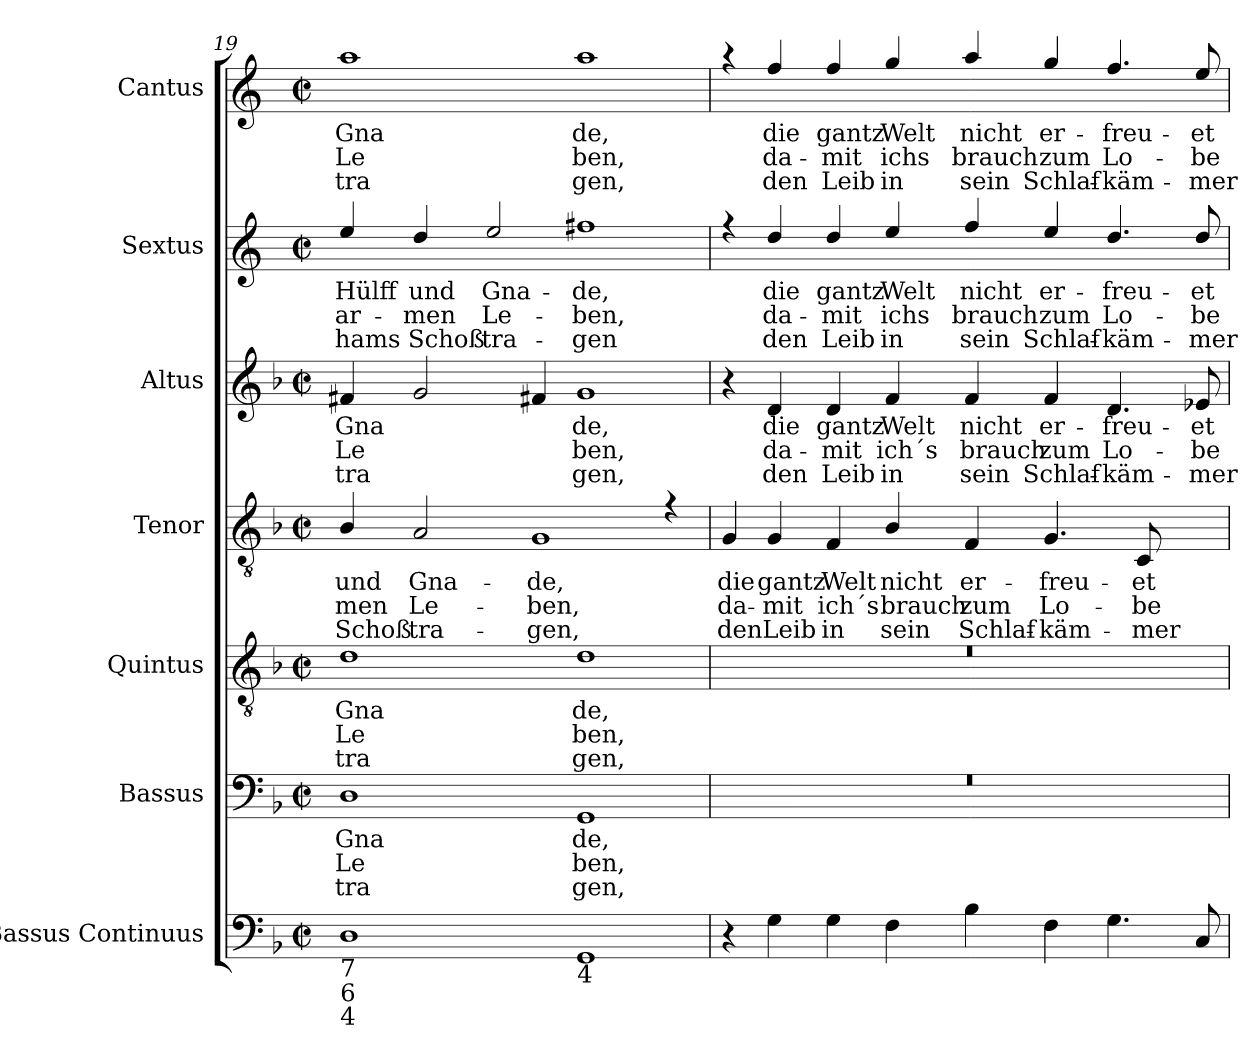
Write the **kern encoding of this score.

**kern	**kern	**text	**text	**text	**kern	**text	**text	**text	**kern	**text	**text	**text	**kern	**text	**text	**text	**kern	**text	**text	**text	**kern	**text	**text	**text
*part7	*part6	*part6	*part6	*part6	*part5	*part5	*part5	*part5	*part4	*part4	*part4	*part4	*part3	*part3	*part3	*part3	*part2	*part2	*part2	*part2	*part1	*part1	*part1	*part1
*staff7	*staff6	*staff6	*staff6	*staff6	*staff5	*staff5	*staff5	*staff5	*staff4	*staff4	*staff4	*staff4	*staff3	*staff3	*staff3	*staff3	*staff2	*staff2	*staff2	*staff2	*staff1	*staff1	*staff1	*staff1
*I"Bassus Continuus	*I"Bassus	*	*	*	*I"Quintus	*	*	*	*I"Tenor	*	*	*	*I"Altus	*	*	*	*I"Sextus	*	*	*	*I"Cantus	*	*	*
*clefF4	*clefF4	*	*	*	*clefGv2	*	*	*	*clefGv2	*	*	*	*clefG2	*	*	*	*clefG2	*	*	*	*clefG2	*	*	*
*	*	*	*	*	*	*	*	*	*	*	*	*	*	*	*	*	*ITrd4c7	*	*	*	*ITrd4c7	*	*	*
*k[b-]	*k[b-]	*	*	*	*k[b-]	*	*	*	*k[b-]	*	*	*	*k[b-]	*	*	*	*k[b-]	*	*	*	*k[b-]	*	*	*
*F:	*F:	*	*	*	*F:	*	*	*	*F:	*	*	*	*F:	*	*	*	*F:	*	*	*	*F:	*	*	*
*M4/2	*M4/2	*	*	*	*M4/2	*	*	*	*M4/2	*	*	*	*M4/2	*	*	*	*M4/2	*	*	*	*M4/2	*	*	*
*met(c|)	*met(c|)	*	*	*	*met(c|)	*	*	*	*met(c|)	*	*	*	*met(c|)	*	*	*	*met(c|)	*	*	*	*met(c|)	*	*	*
=19	=19	=19	=19	=19	=19	=19	=19	=19	=19	=19	=19	=19	=19	=19	=19	=19	=19	=19	=19	=19	=19	=19	=19	=19
!LO:TX:b:t=7	!	!	!	!	!	!	!	!	!	!	!	!	!	!	!	!	!	!	!	!	!	!	!	!
!LO:TX:b:t=6\n4	!	!	!	!	!	!	!	!	!	!	!	!	!	!	!	!	!	!	!	!	!	!	!	!
!	!	!LO:LY:b	!LO:LY:b	!LO:LY:b	!	!LO:LY:b	!LO:LY:b	!LO:LY:b	!	!LO:LY:b	!LO:LY:b	!LO:LY:b	!	!LO:LY:b	!LO:LY:b	!LO:LY:b	!	!LO:LY:b	!LO:LY:b	!LO:LY:b	!	!LO:LY:b	!LO:LY:b	!LO:LY:b
*	*^	*	*	*	*^	*	*	*	*^	*	*	*	*^	*	*	*	*^	*	*	*	*^	*	*	*
*	*	*	*	*	*	*	*	*	*	*	*	*	*	*	*	*	*^	*	*	*	*	*	*	*	*	*	*	*	*	*
1D	1D	0ryy	Gna	Le	tra	1d	0ryy	Gna	Le	tra	4B-	0ryy	und	men	Schoß	4f#X	0ryy	0ryy	Gna	Le	tra	4a	0ryy	Hülff	ar-	-hams	1dd	0ryy	Gna	Le	tra
!	!	!	!	!	!	!	!	!	!	!	!	!	!LO:LY:b	!LO:LY:b	!LO:LY:b	!	!	!	!	!	!	!	!	!LO:LY:b	!LO:LY:b	!LO:LY:b	!	!	!	!	!
.	.	.	.	.	.	.	.	.	.	.	2A	.	Gna-	-Le-	-tra-	2g	.	.	.	.	.	4g	.	und	men	Schoß	.	.	.	.	.
!	!	!	!	!	!	!	!	!	!	!	!	!	!	!	!	!	!	!	!	!	!	!	!	!LO:LY:b	!LO:LY:b	!LO:LY:b	!	!	!	!	!
.	.	.	.	.	.	.	.	.	.	.	.	.	.	.	.	.	.	.	.	.	.	2a	.	Gna-	-Le-	-tra-	.	.	.	.	.
!	!	!	!	!	!	!	!	!	!	!	!	!	!LO:LY:b	!LO:LY:b	!LO:LY:b	!	!	!	!	!	!	!	!	!	!	!	!	!	!	!	!
.	.	.	.	.	.	.	.	.	.	.	1G	.	-de,	ben,	gen,	4f#X	.	.	.	.	.	.	.	.	.	.	.	.	.	.	.
!LO:TX:b:t=4	!	!	!	!	!	!	!	!	!	!	!	!	!	!	!	!	!	!	!	!	!	!	!	!	!	!	!	!	!	!	!
!	!	!	!LO:LY:b	!LO:LY:b	!LO:LY:b	!	!	!LO:LY:b	!LO:LY:b	!LO:LY:b	!	!	!	!	!	!	!	!	!LO:LY:b	!LO:LY:b	!LO:LY:b	!	!	!LO:LY:b	!LO:LY:b	!LO:LY:b	!	!	!LO:LY:b	!LO:LY:b	!LO:LY:b
1GG	1GG	.	de,	ben,	gen,	1d	.	de,	ben,	gen,	.	.	.	.	.	1g	.	.	de,	ben,	gen,	1bn	.	-de,	ben,	gen	1dd	.	de,	ben,	gen,
.	.	.	.	.	.	.	.	.	.	.	4r	.	.	.	.	.	.	.	.	.	.	.	.	.	.	.	.	.	.	.	.
=20	=20	=20	=20	=20	=20	=20	=20	=20	=20	=20	=20	=20	=20	=20	=20	=20	=20	=20	=20	=20	=20	=20	=20	=20	=20	=20	=20	=20	=20	=20	=20
!	!	!	!	!	!	!	!	!	!	!	!	!	!LO:LY:b	!LO:LY:b	!LO:LY:b	!	!	!	!	!	!	!	!	!	!	!	!	!	!	!	!
4r	0r	0ryy	.	.	.	0r	0ryy	.	.	.	4G	0ryy	die	da-	-den	4r	0ryy	0ryy	.	.	.	4r	0ryy	.	.	.	4r	0ryy	.	.	.
!	!	!	!	!	!	!	!	!	!	!	!	!	!LO:LY:b	!LO:LY:b	!LO:LY:b	!	!	!	!LO:LY:b	!LO:LY:b	!LO:LY:b	!	!	!LO:LY:b	!LO:LY:b	!LO:LY:b	!	!	!LO:LY:b	!LO:LY:b	!LO:LY:b
4G	.	.	.	.	.	.	.	.	.	.	4G	.	gantz	mit	Leib	4d	.	.	die	da-	-den	4g	.	die	da-	-den	4b-	.	die	da-	-den
!	!	!	!	!	!	!	!	!	!	!	!	!	!LO:LY:b	!LO:LY:b	!LO:LY:b	!	!	!	!LO:LY:b	!LO:LY:b	!LO:LY:b	!	!	!LO:LY:b	!LO:LY:b	!LO:LY:b	!	!	!LO:LY:b	!LO:LY:b	!LO:LY:b
4G	.	.	.	.	.	.	.	.	.	.	4F	.	Welt	ich´s	in	4d	.	.	gantz	mit	Leib	4g	.	gantz	mit	Leib	4b-	.	gantz	mit	Leib
!	!	!	!	!	!	!	!	!	!	!	!	!	!LO:LY:b	!LO:LY:b	!LO:LY:b	!	!	!	!LO:LY:b	!LO:LY:b	!LO:LY:b	!	!	!LO:LY:b	!LO:LY:b	!LO:LY:b	!	!	!LO:LY:b	!LO:LY:b	!LO:LY:b
4F	.	.	.	.	.	.	.	.	.	.	4B-	.	nicht	brauch	sein	4f	.	.	Welt	ich´s	in	4a	.	Welt	ichs	in	4cc	.	Welt	ichs	in
!	!	!	!	!	!	!	!	!	!	!	!	!	!LO:LY:b	!LO:LY:b	!LO:LY:b	!	!	!	!LO:LY:b	!LO:LY:b	!LO:LY:b	!	!	!LO:LY:b	!LO:LY:b	!LO:LY:b	!	!	!LO:LY:b	!LO:LY:b	!LO:LY:b
4B-	.	.	.	.	.	.	.	.	.	.	4F	.	er-	-zum	Schlaf-	4f	.	.	nicht	brauch	sein	4b-	.	nicht	brauch	sein	4dd	.	nicht	brauch	sein
!	!	!	!	!	!	!	!	!	!	!	!	!	!LO:LY:b	!LO:LY:b	!LO:LY:b	!	!	!	!LO:LY:b	!LO:LY:b	!LO:LY:b	!	!	!LO:LY:b	!LO:LY:b	!LO:LY:b	!	!	!LO:LY:b	!LO:LY:b	!LO:LY:b
4F	.	.	.	.	.	.	.	.	.	.	4.G	.	-freu-	-Lo-	-käm-	4f	.	.	er-	-zum	Schlaf-	4a	.	er-	-zum	Schlaf-	4cc	.	er-	-zum	Schlaf-
!	!	!	!	!	!	!	!	!	!	!	!	!	!	!	!	!	!	!	!LO:LY:b	!LO:LY:b	!LO:LY:b	!	!	!LO:LY:b	!LO:LY:b	!LO:LY:b	!	!	!LO:LY:b	!LO:LY:b	!LO:LY:b
4.G	.	.	.	.	.	.	.	.	.	.	.	.	.	.	.	4.d	.	.	-freu-	-Lo-	-käm-	4.g	.	-freu-	-Lo-	-käm-	4.b-	.	-freu-	-Lo-	-käm-
!	!	!	!	!	!	!	!	!	!	!	!	!	!LO:LY:b	!LO:LY:b	!LO:LY:b	!	!	!	!	!	!	!	!	!	!	!	!	!	!	!	!
.	.	.	.	.	.	.	.	.	.	.	8C	.	-et	be	mer-	.	.	.	.	.	.	.	.	.	.	.	.	.	.	.	.
.	.	.	.	.	.	.	.	.	.	.	4ryy	.	.	.	.	.	.	.	.	.	.	.	.	.	.	.	.	.	.	.	.
!	!	!	!	!	!	!	!	!	!	!	!	!	!	!	!	!	!	!	!LO:LY:b	!LO:LY:b	!LO:LY:b	!	!	!LO:LY:b	!LO:LY:b	!LO:LY:b	!	!	!LO:LY:b	!LO:LY:b	!LO:LY:b
8C	.	.	.	.	.	.	.	.	.	.	.	.	.	.	.	8e-X	.	.	-et	be	mer-	8g	.	-et	be	mer-	8a	.	-et	be	mer-
*	*v	*v	*	*	*	*	*	*	*	*	*v	*v	*	*	*	*v	*v	*v	*	*	*	*v	*v	*	*	*	*v	*v	*	*	*
*	*	*	*	*	*v	*v	*	*	*	*	*	*	*	*	*	*	*	*	*	*	*	*	*	*	*
=	=	=	=	=	=	=	=	=	=	=	=	=	=	=	=	=	=	=	=	=	=	=	=	=
*-	*-	*-	*-	*-	*-	*-	*-	*-	*-	*-	*-	*-	*-	*-	*-	*-	*-	*-	*-	*-	*-	*-	*-	*-
